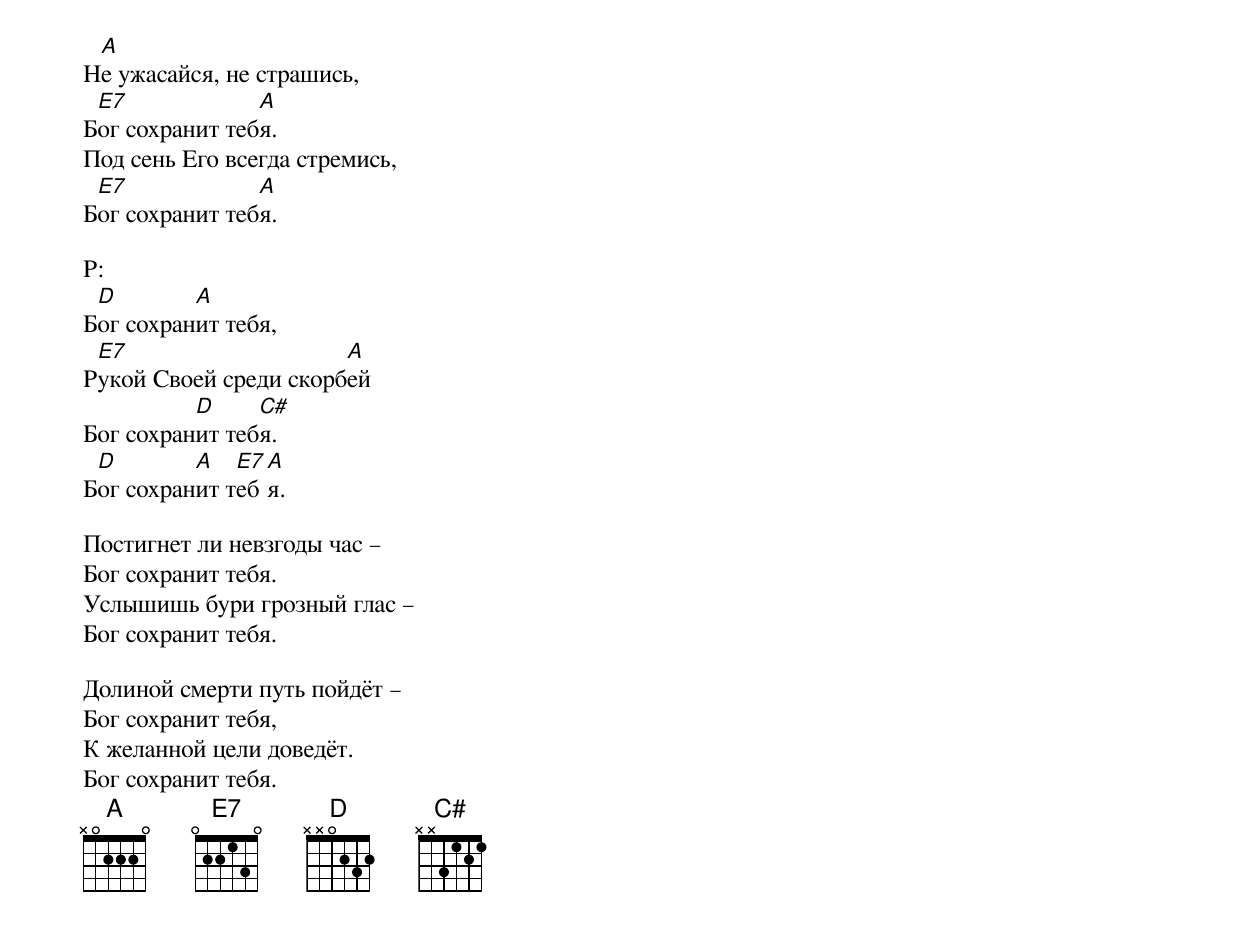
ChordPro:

Н[A]е ужасайся, не страшись,
Б[E7]ог сохранит теб[A]я.
Под сень Его всегда стремись,
Б[E7]ог сохранит теб[A]я.

P:
Б[D]ог сохран[A]ит тебя,
Р[E7]укой Своей среди скорб[A]ей
Бог сохран[D]ит теб[C#]я.
Б[D]ог сохран[A]ит т[E7]еб[A]я.

Постигнет ли невзгоды час –
Бог сохранит тебя.
Услышишь бури грозный глас –
Бог сохранит тебя.

Долиной смерти путь пойдёт –
Бог сохранит тебя,
К желанной цели доведёт.
Бог сохранит тебя.
